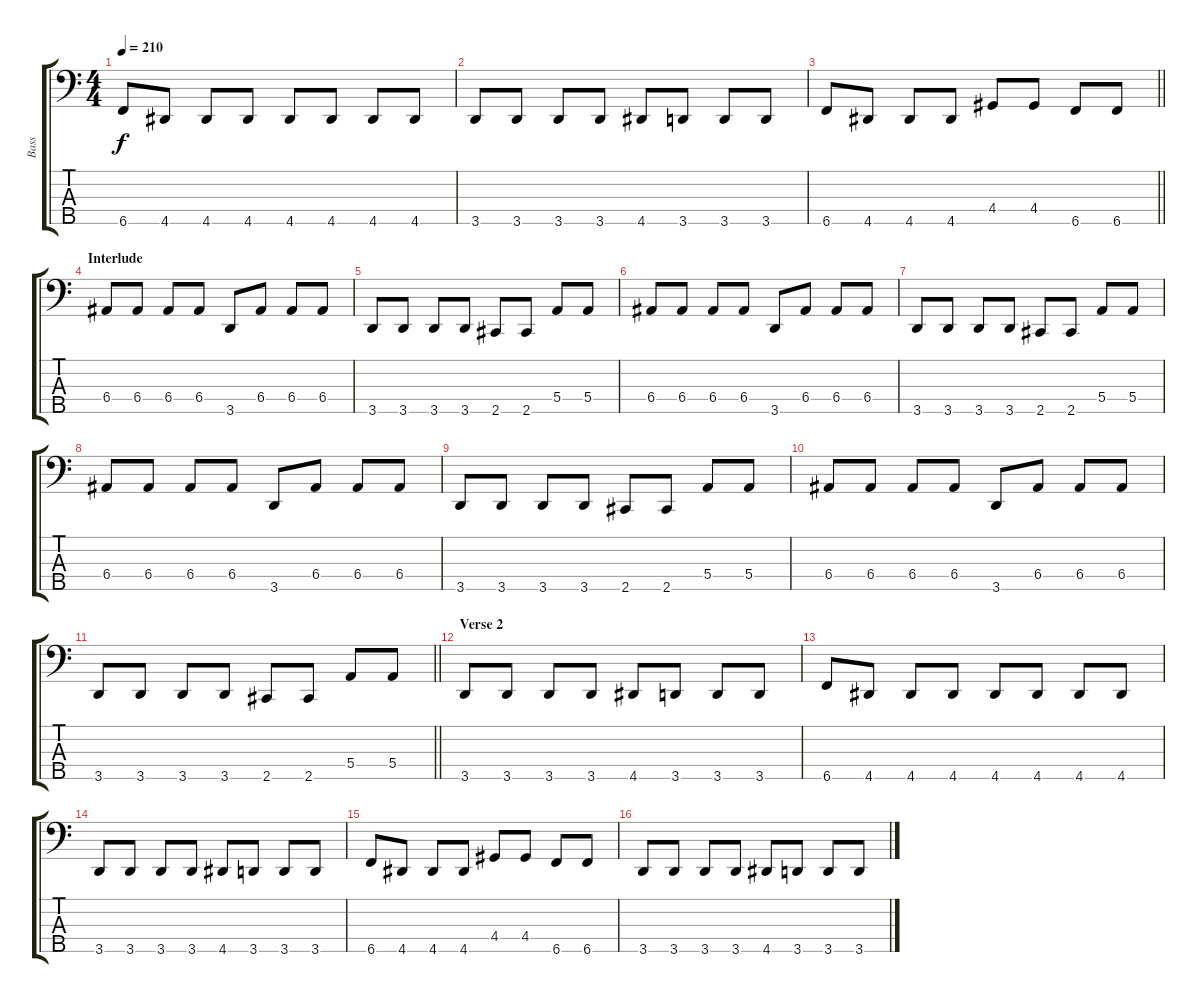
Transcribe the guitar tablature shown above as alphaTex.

\track ("Bass" "Bass") {instrument electricbasspick}
\staff {score tabs}
\tuning (G2 D2 A1 E1 B0) {hide}
\ts (4 4)
\tempo 210
\clef f4
\ks c
6.5.8{dy f} 4.5.8 4.5.8 4.5.8 4.5.8 4.5.8 4.5.8 4.5.8 |
3.5.8 3.5.8 3.5.8 3.5.8 4.5.8 3.5.8 3.5.8 3.5.8 |
\barLineRight lightlight
6.5.8 4.5.8 4.5.8 4.5.8 4.4.8 4.4.8 6.5.8 6.5.8 |
\section ("" "Interlude")
6.4.8 6.4.8 6.4.8 6.4.8 3.5.8 6.4.8 6.4.8 6.4.8 |
3.5.8 3.5.8 3.5.8 3.5.8 2.5.8 2.5.8 5.4.8 5.4.8 |
6.4.8 6.4.8 6.4.8 6.4.8 3.5.8 6.4.8 6.4.8 6.4.8 |
3.5.8 3.5.8 3.5.8 3.5.8 2.5.8 2.5.8 5.4.8 5.4.8 |
6.4.8 6.4.8 6.4.8 6.4.8 3.5.8 6.4.8 6.4.8 6.4.8 |
3.5.8 3.5.8 3.5.8 3.5.8 2.5.8 2.5.8 5.4.8 5.4.8 |
6.4.8 6.4.8 6.4.8 6.4.8 3.5.8 6.4.8 6.4.8 6.4.8 |
\barLineRight lightlight
3.5.8 3.5.8 3.5.8 3.5.8 2.5.8 2.5.8 5.4.8 5.4.8 |
\section ("" "Verse 2")
3.5.8 3.5.8 3.5.8 3.5.8 4.5.8 3.5.8 3.5.8 3.5.8 |
6.5.8 4.5.8 4.5.8 4.5.8 4.5.8 4.5.8 4.5.8 4.5.8 |
3.5.8 3.5.8 3.5.8 3.5.8 4.5.8 3.5.8 3.5.8 3.5.8 |
6.5.8 4.5.8 4.5.8 4.5.8 4.4.8 4.4.8 6.5.8 6.5.8 |
3.5.8 3.5.8 3.5.8 3.5.8 4.5.8 3.5.8 3.5.8 3.5.8
